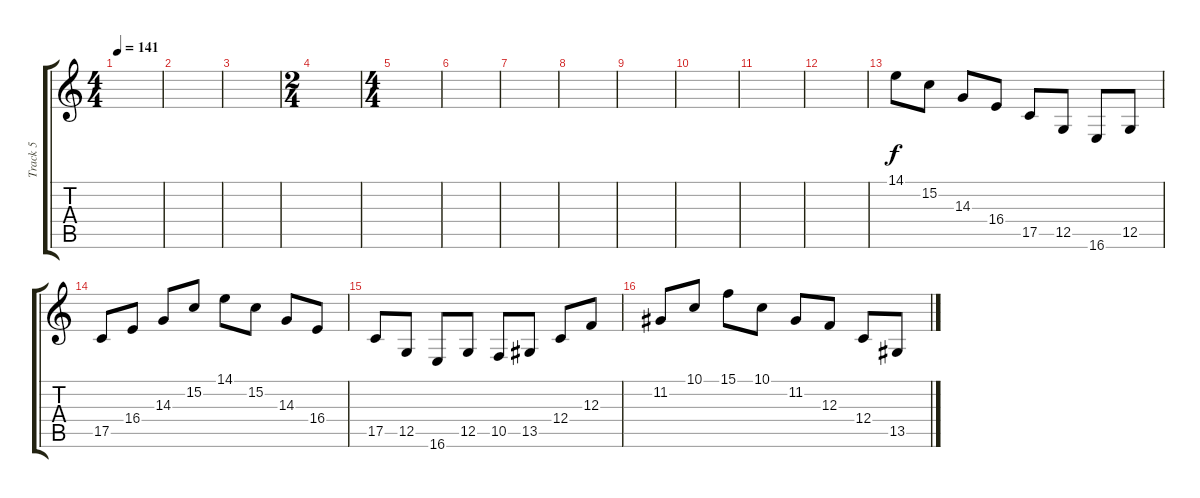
\track ("Track 5" "Track 5") {instrument synthstrings1}
\staff {score tabs}
\tuning (D4 A3 F3 C3 G2 C2) {hide}
\ts (4 4)
\tempo 141
\clef g2
\ks c
|
|
|
\ts (2 4)
|
\ts (4 4)
|
|
|
|
|
|
|
|
14.1.8{dy f} 15.2.8 14.3.8 16.4.8 17.5.8 12.5.8 16.6.8 12.5.8 |
17.5.8 16.4.8 14.3.8 15.2.8 14.1.8 15.2.8 14.3.8 16.4.8 |
17.5.8 12.5.8 16.6.8 12.5.8 10.5.8 13.5.8 12.4.8 12.3.8 |
11.2.8 10.1.8 15.1.8 10.1.8 11.2.8 12.3.8 12.4.8 13.5.8
